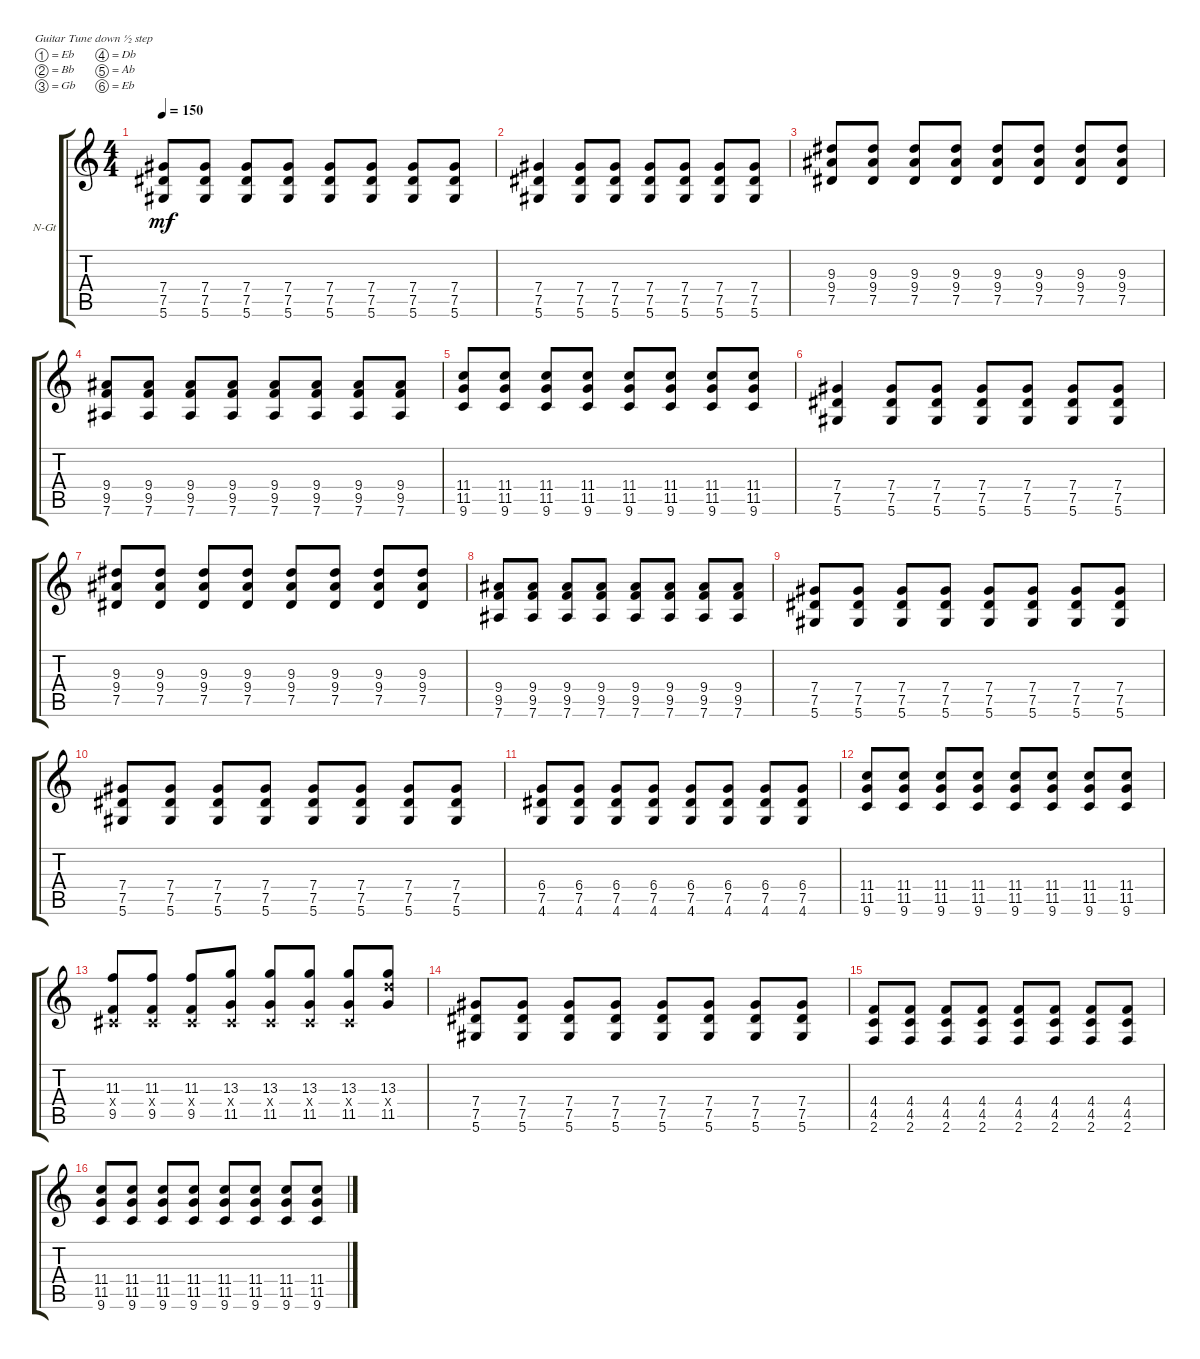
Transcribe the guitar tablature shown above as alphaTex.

\defaultSystemsLayout 4
\bracketExtendMode groupsimilarinstruments
\firstSystemTrackNameOrientation horizontal
\otherSystemsTrackNameOrientation horizontal
\track ("Nylon Guitar" "N-Gt") {instrument acousticguitarnylon}
\staff {score tabs}
\tuning (Eb4 Bb3 Gb3 Db3 Ab2 Eb2)
\ts (4 4)
\tempo 150
\clef g2
\ks c
(5.6 7.4 7.5).8{dy mf} (5.6 7.4 7.5).8 (5.6 7.4 7.5).8 (5.6 7.4 7.5).8 (5.6 7.4 7.5).8 (5.6 7.4 7.5).8 (5.6 7.4 7.5).8 (5.6 7.5 7.4).8 |
(5.6 7.4 7.5).4 (5.6 7.5 7.4).8 (5.6 7.5 7.4).8 (5.6 7.4 7.5).8 (5.6 7.5 7.4).8 (5.6 7.5 7.4).8 (7.4 7.5 5.6).8 |
(7.5 9.4 9.3).8 (7.5 9.4 9.3).8 (7.5 9.4 9.3).8 (7.5 9.4 9.3).8 (7.5 9.4 9.3).8 (7.5 9.4 9.3).8 (7.5 9.4 9.3).8 (7.5 9.4 9.3).8 |
(7.6 9.5 9.4).8 (7.6 9.5 9.4).8 (7.6 9.5 9.4).8 (7.6 9.5 9.4).8 (7.6 9.5 9.4).8 (7.6 9.4 9.5).8 (7.6 9.4 9.5).8 (7.6 9.5 9.4).8 |
(9.6 11.5 11.4).8 (9.6 11.5 11.4).8 (9.6 11.5 11.4).8 (9.6 11.5 11.4).8 (9.6 11.5 11.4).8 (9.6 11.5 11.4).8 (9.6 11.5 11.4).8 (9.6 11.5 11.4).8 |
(5.6 7.4 7.5).4 (5.6 7.5 7.4).8 (5.6 7.5 7.4).8 (5.6 7.4 7.5).8 (5.6 7.5 7.4).8 (5.6 7.5 7.4).8 (7.4 7.5 5.6).8 |
(7.5 9.4 9.3).8 (7.5 9.4 9.3).8 (7.5 9.4 9.3).8 (7.5 9.4 9.3).8 (7.5 9.4 9.3).8 (7.5 9.4 9.3).8 (7.5 9.4 9.3).8 (7.5 9.4 9.3).8 |
(7.6 9.5 9.4).8 (7.6 9.5 9.4).8 (7.6 9.5 9.4).8 (7.6 9.5 9.4).8 (7.6 9.5 9.4).8 (7.6 9.4 9.5).8 (7.6 9.4 9.5).8 (7.6 9.5 9.4).8 |
(5.6 7.4 7.5).8 (5.6 7.4 7.5).8 (5.6 7.4 7.5).8 (5.6 7.4 7.5).8 (5.6 7.4 7.5).8 (5.6 7.4 7.5).8 (5.6 7.4 7.5).8 (5.6 7.5 7.4).8 |
(5.6 7.5 7.4).8 (5.6 7.5 7.4).8 (5.6 7.5 7.4).8 (5.6 7.5 7.4).8 (5.6 7.5 7.4).8 (5.6 7.5 7.4).8 (5.6 7.4 7.5).8 (5.6 7.5 7.4).8 |
(4.6 7.5 6.4).8 (4.6 7.5 6.4).8 (4.6 7.5 6.4).8 (4.6 7.5 6.4).8 (4.6 7.5 6.4).8 (4.6 7.5 6.4).8 (4.6 7.5 6.4).8 (4.6 7.5 6.4).8 |
(9.6 11.5 11.4).8 (9.6 11.5 11.4).8 (9.6 11.5 11.4).8 (9.6 11.5 11.4).8 (9.6 11.5 11.4).8 (9.6 11.5 11.4).8 (9.6 11.5 11.4).8 (9.6 11.5 11.4).8 |
(9.5 11.3 0.4{x}).8 (9.5 11.3 0.4{x}).8 (9.5 11.3 0.4{x}).8 (11.5 13.3 0.4{x}).8 (11.5 13.3 0.4{x}).8 (11.5 13.3 0.4{x}).8 (11.5 13.3 0.4{x}).8 (11.5 13.3 13.4{x}).8 |
(5.6 7.5 7.4).8 (5.6 7.5 7.4).8 (5.6 7.5 7.4).8 (5.6 7.5 7.4).8 (5.6 7.5 7.4).8 (5.6 7.5 7.4).8 (5.6 7.4 7.5).8 (5.6 7.5 7.4).8 |
(2.6 4.5 4.4).8 (2.6 4.5 4.4).8 (2.6 4.5 4.4).8 (2.6 4.5 4.4).8 (2.6 4.5 4.4).8 (2.6 4.5 4.4).8 (2.6 4.5 4.4).8 (2.6 4.5 4.4).8 |
(9.6 11.5 11.4).8 (9.6 11.5 11.4).8 (9.6 11.5 11.4).8 (9.6 11.5 11.4).8 (9.6 11.5 11.4).8 (9.6 11.5 11.4).8 (9.6 11.5 11.4).8 (9.6 11.5 11.4).8
